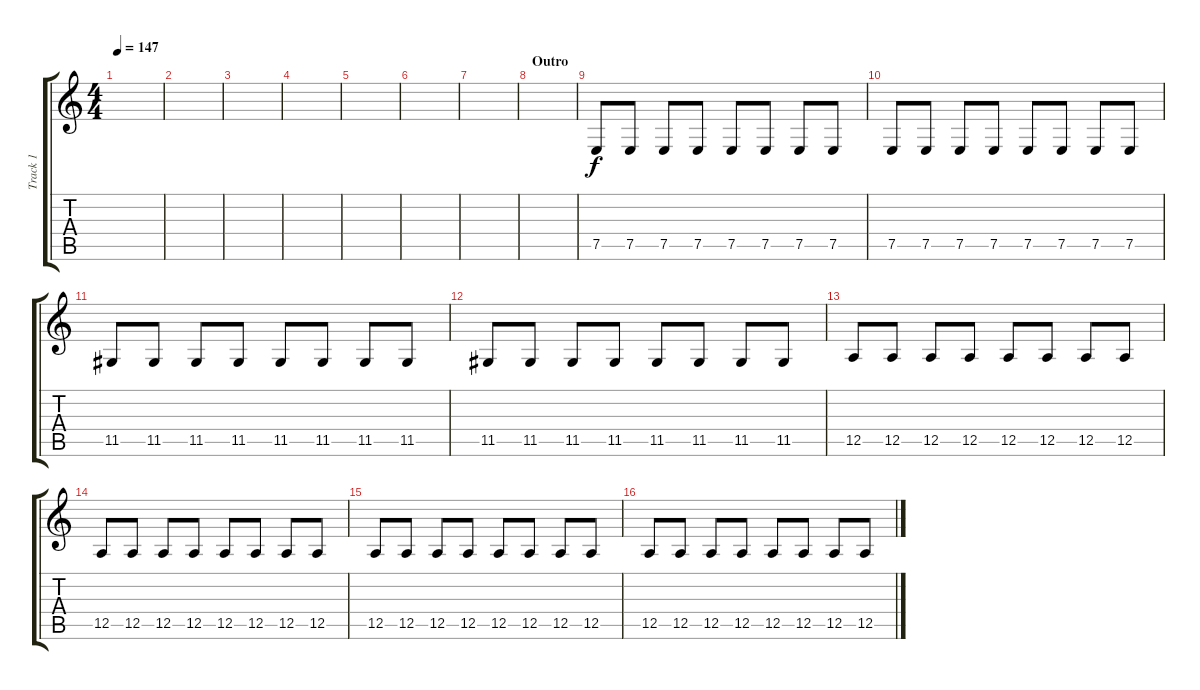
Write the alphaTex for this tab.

\track ("Track 1" "Track 1") {instrument lead4chiff}
\staff {score tabs}
\tuning (E4 B3 G3 D3 A2 E2) {hide}
\ts (4 4)
\tempo 147
\clef g2
\ks c
|
|
|
|
|
|
|
\section ("" "Outro ")
|
7.5.8 7.5.8 7.5.8 7.5.8 7.5.8 7.5.8 7.5.8 7.5.8 |
7.5.8 7.5.8 7.5.8 7.5.8 7.5.8 7.5.8 7.5.8 7.5.8 |
11.5.8 11.5.8 11.5.8 11.5.8 11.5.8 11.5.8 11.5.8 11.5.8 |
11.5.8 11.5.8 11.5.8 11.5.8 11.5.8 11.5.8 11.5.8 11.5.8 |
12.5.8 12.5.8 12.5.8 12.5.8 12.5.8 12.5.8 12.5.8 12.5.8 |
12.5.8 12.5.8 12.5.8 12.5.8 12.5.8 12.5.8 12.5.8 12.5.8 |
12.5.8 12.5.8 12.5.8 12.5.8 12.5.8 12.5.8 12.5.8 12.5.8 |
12.5.8 12.5.8 12.5.8 12.5.8 12.5.8 12.5.8 12.5.8 12.5.8
